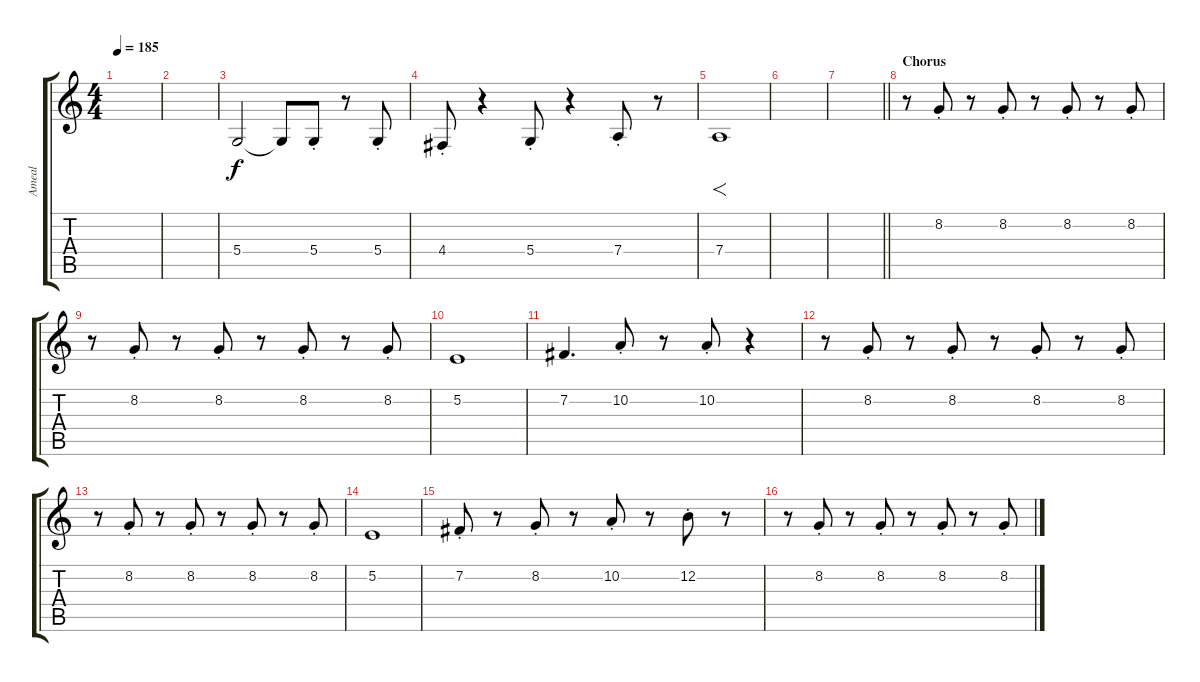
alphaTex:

\track ("Ameal" "Ameal") {instrument trombone}
\staff {score tabs}
\tuning (E4 B3 G3 D3 A2 E2) {hide}
\ts (4 4)
\tempo 185
\clef g2
\ks c
|
|
5.4.2 5.4{t}.8 5.4{st}.8 r.8 5.4{st}.8 |
4.4{st}.8 r.4 5.4{st}.8 r.4 7.4{st}.8 r.8 |
7.4.1{f} |
|
\barLineRight lightlight
|
\section ("" "Chorus")
r.8 8.2{st}.8 r.8 8.2{st}.8 r.8 8.2{st}.8 r.8 8.2{st}.8 |
r.8 8.2{st}.8 r.8 8.2{st}.8 r.8 8.2{st}.8 r.8 8.2{st}.8 |
5.2.1 |
7.2.4{d} 10.2{st}.8 r.8 10.2{st}.8 r.4 |
r.8 8.2{st}.8 r.8 8.2{st}.8 r.8 8.2{st}.8 r.8 8.2{st}.8 |
r.8 8.2{st}.8 r.8 8.2{st}.8 r.8 8.2{st}.8 r.8 8.2{st}.8 |
5.2.1 |
7.2{st}.8 r.8 8.2{st}.8 r.8 10.2{st}.8 r.8 12.2{st}.8 r.8 |
r.8 8.2{st}.8 r.8 8.2{st}.8 r.8 8.2{st}.8 r.8 8.2{st}.8
